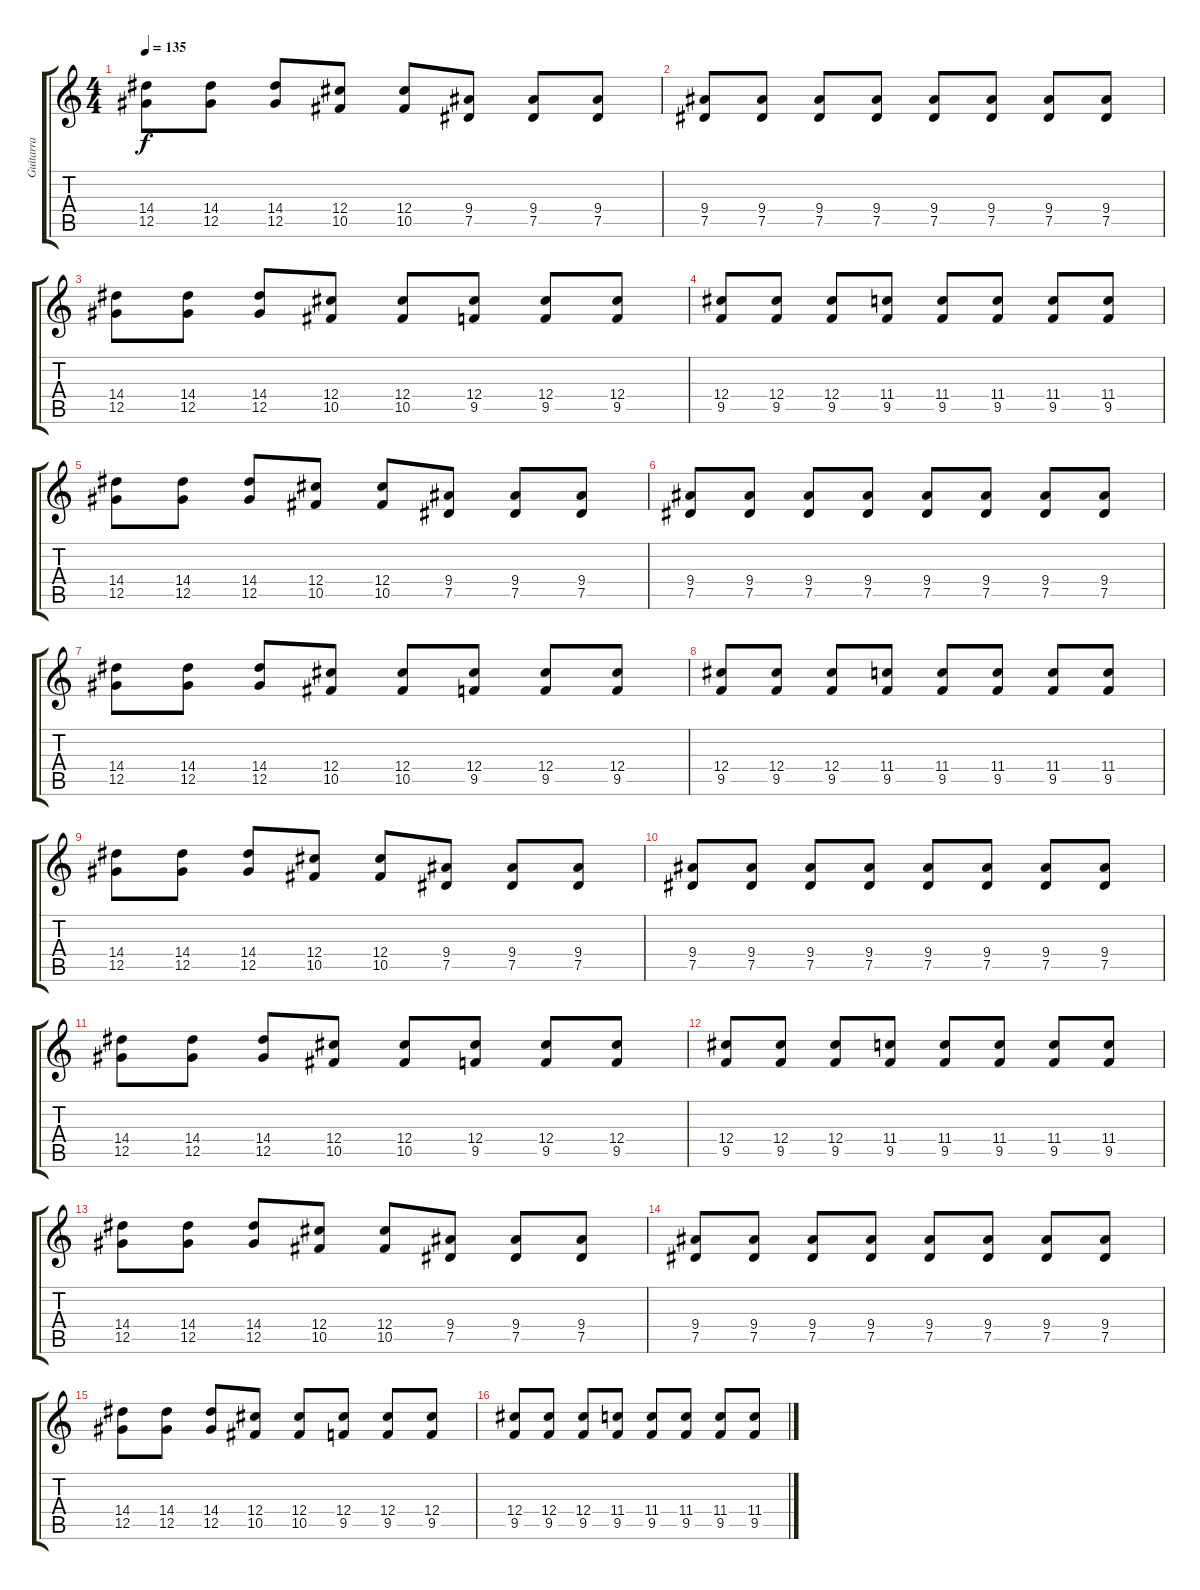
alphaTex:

\track ("Guitarra" "Guitarra") {instrument distortionguitar}
\staff {score tabs}
\tuning (Eb4 Bb3 Gb3 Db3 Ab2 Eb2) {hide}
\ts (4 4)
\tempo 135
\clef g2
\ks c
(14.4 12.5).8{dy f instrument distortionguitar} (14.4 12.5).8 (14.4 12.5).8 (12.4 10.5).8 (12.4 10.5).8 (9.4 7.5).8 (9.4 7.5).8 (9.4 7.5).8 |
(9.4 7.5).8 (9.4 7.5).8 (9.4 7.5).8 (9.4 7.5).8 (9.4 7.5).8 (9.4 7.5).8 (9.4 7.5).8 (9.4 7.5).8 |
(14.4 12.5).8 (14.4 12.5).8 (14.4 12.5).8 (12.4 10.5).8 (12.4 10.5).8 (12.4 9.5).8 (12.4 9.5).8 (12.4 9.5).8 |
(12.4 9.5).8 (12.4 9.5).8 (12.4 9.5).8 (11.4 9.5).8 (11.4 9.5).8 (11.4 9.5).8 (11.4 9.5).8 (11.4 9.5).8 |
(14.4 12.5).8 (14.4 12.5).8 (14.4 12.5).8 (12.4 10.5).8 (12.4 10.5).8 (9.4 7.5).8 (9.4 7.5).8 (9.4 7.5).8 |
(9.4 7.5).8 (9.4 7.5).8 (9.4 7.5).8 (9.4 7.5).8 (9.4 7.5).8 (9.4 7.5).8 (9.4 7.5).8 (9.4 7.5).8 |
(14.4 12.5).8 (14.4 12.5).8 (14.4 12.5).8 (12.4 10.5).8 (12.4 10.5).8 (12.4 9.5).8 (12.4 9.5).8 (12.4 9.5).8 |
(12.4 9.5).8 (12.4 9.5).8 (12.4 9.5).8 (11.4 9.5).8 (11.4 9.5).8 (11.4 9.5).8 (11.4 9.5).8 (11.4 9.5).8 |
(14.4 12.5).8 (14.4 12.5).8 (14.4 12.5).8 (12.4 10.5).8 (12.4 10.5).8 (9.4 7.5).8 (9.4 7.5).8 (9.4 7.5).8 |
(9.4 7.5).8 (9.4 7.5).8 (9.4 7.5).8 (9.4 7.5).8 (9.4 7.5).8 (9.4 7.5).8 (9.4 7.5).8 (9.4 7.5).8 |
(14.4 12.5).8 (14.4 12.5).8 (14.4 12.5).8 (12.4 10.5).8 (12.4 10.5).8 (12.4 9.5).8 (12.4 9.5).8 (12.4 9.5).8 |
(12.4 9.5).8 (12.4 9.5).8 (12.4 9.5).8 (11.4 9.5).8 (11.4 9.5).8 (11.4 9.5).8 (11.4 9.5).8 (11.4 9.5).8 |
(14.4 12.5).8 (14.4 12.5).8 (14.4 12.5).8 (12.4 10.5).8 (12.4 10.5).8 (9.4 7.5).8 (9.4 7.5).8 (9.4 7.5).8 |
(9.4 7.5).8 (9.4 7.5).8 (9.4 7.5).8 (9.4 7.5).8 (9.4 7.5).8 (9.4 7.5).8 (9.4 7.5).8 (9.4 7.5).8 |
(14.4 12.5).8 (14.4 12.5).8 (14.4 12.5).8 (12.4 10.5).8 (12.4 10.5).8 (12.4 9.5).8 (12.4 9.5).8 (12.4 9.5).8 |
(12.4 9.5).8 (12.4 9.5).8 (12.4 9.5).8 (11.4 9.5).8 (11.4 9.5).8 (11.4 9.5).8 (11.4 9.5).8 (11.4 9.5).8
